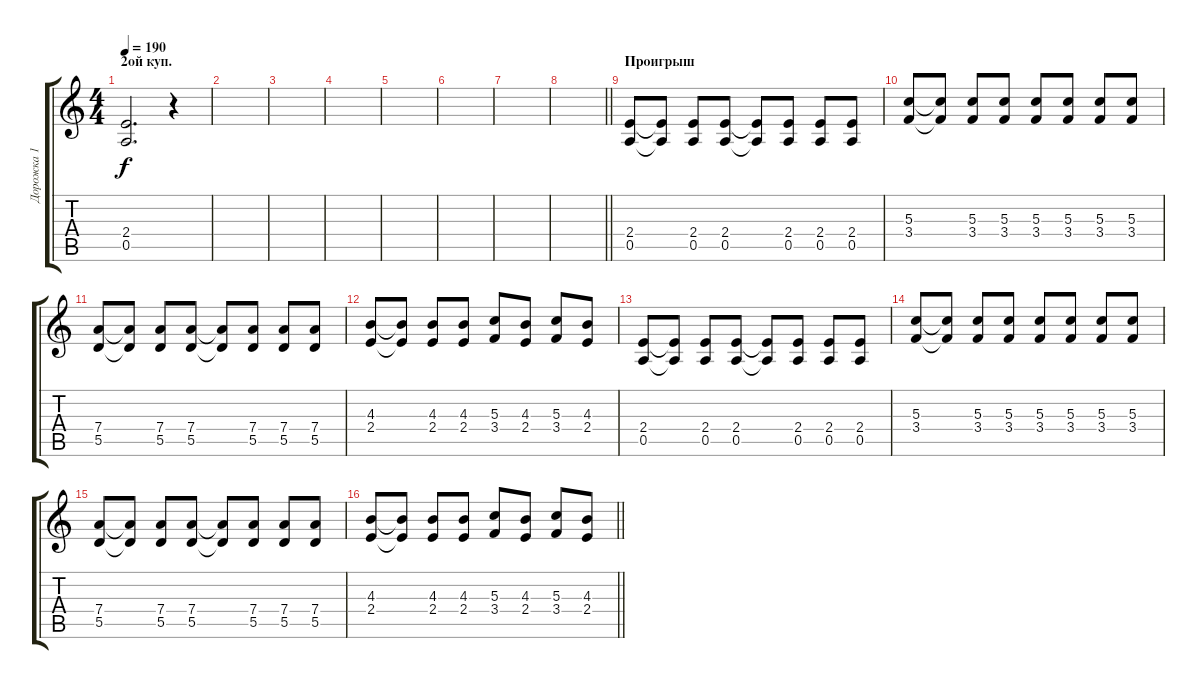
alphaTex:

\track ("Дорожка 1" "Дорожка 1") {instrument distortionguitar}
\staff {score tabs}
\tuning (E4 B3 G3 D3 A2 E2) {hide}
\ts (4 4)
\section ("" "2ой куп.")
\tempo 190
\clef g2
\ks c
(2.4 0.5).2{d dy f} r.4 |
|
|
|
|
|
|
\barLineRight lightlight
|
\section ("" "Проигрыш")
(2.4 0.5).8 (2.4{t} 0.5{t}).8 (2.4 0.5).8 (2.4 0.5).8 (2.4{t} 0.5{t}).8 (2.4 0.5).8 (2.4 0.5).8 (2.4 0.5).8 |
(5.3 3.4).8 (5.3{t} 3.4{t}).8 (5.3 3.4).8 (5.3 3.4).8 (5.3 3.4).8 (5.3 3.4).8 (5.3 3.4).8 (5.3 3.4).8 |
(7.4 5.5).8 (7.4{t} 5.5{t}).8 (7.4 5.5).8 (7.4 5.5).8 (7.4{t} 5.5{t}).8 (7.4 5.5).8 (7.4 5.5).8 (7.4 5.5).8 |
(4.3 2.4).8 (4.3{t} 2.4{t}).8 (4.3 2.4).8 (4.3 2.4).8 (5.3 3.4).8 (4.3 2.4).8 (5.3 3.4).8 (4.3 2.4).8 |
(2.4 0.5).8 (2.4{t} 0.5{t}).8 (2.4 0.5).8 (2.4 0.5).8 (2.4{t} 0.5{t}).8 (2.4 0.5).8 (2.4 0.5).8 (2.4 0.5).8 |
(5.3 3.4).8 (5.3{t} 3.4{t}).8 (5.3 3.4).8 (5.3 3.4).8 (5.3 3.4).8 (5.3 3.4).8 (5.3 3.4).8 (5.3 3.4).8 |
(7.4 5.5).8 (7.4{t} 5.5{t}).8 (7.4 5.5).8 (7.4 5.5).8 (7.4{t} 5.5{t}).8 (7.4 5.5).8 (7.4 5.5).8 (7.4 5.5).8 |
\barLineRight lightlight
(4.3 2.4).8 (4.3{t} 2.4{t}).8 (4.3 2.4).8 (4.3 2.4).8 (5.3 3.4).8 (4.3 2.4).8 (5.3 3.4).8 (4.3 2.4).8
